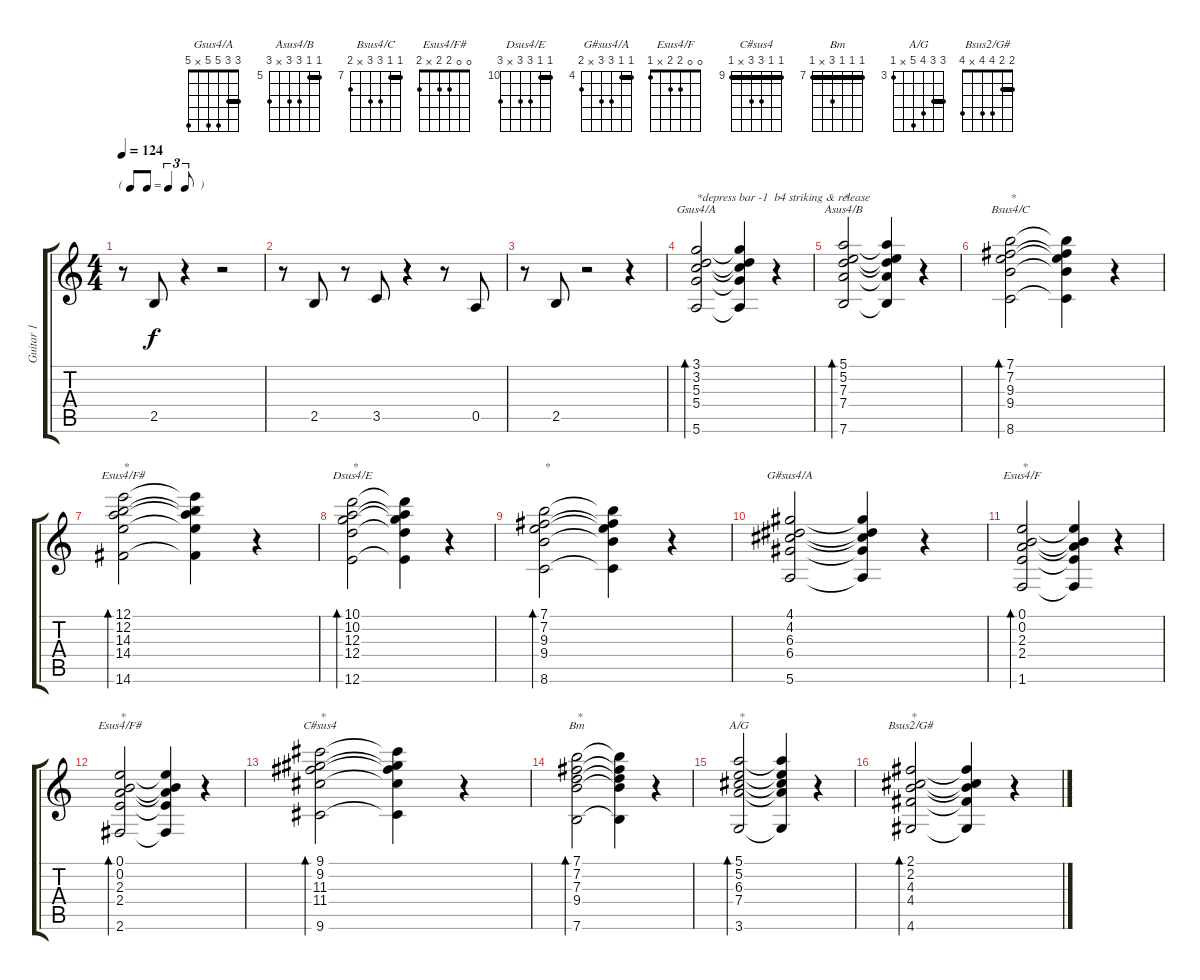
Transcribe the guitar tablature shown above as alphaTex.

\track ("Guitar 1" "Guitar 1") {instrument distortionguitar}
\staff {score tabs}
\tuning (E4 B3 G3 D3 A2 E2) {hide}
\chord ("Gsus4/A" 3 3 5 5 x 5) {barre 3}
\chord ("Asus4/B" 5 5 7 7 x 7) {firstfret 5 barre 5}
\chord ("Bsus4/C" 7 7 9 9 x 8) {firstfret 7 barre 7}
\chord ("Esus4/F#" 12 12 14 14 x 14) {firstfret 12 barre 12}
\chord ("Dsus4/E" 10 10 12 12 x 12) {firstfret 10 barre 10}
\chord ("G#sus4/A" 4 4 6 6 x 5) {firstfret 4 barre 4}
\chord ("Esus4/F" 0 0 2 2 x 1)
\chord ("Esus4/F#" 0 0 2 2 x 2)
\chord ("C#sus4" 9 9 11 11 x 9) {firstfret 9 barre 9}
\chord ("Bm" 7 7 7 9 x 7) {firstfret 7 barre 7}
\chord ("A/G" 5 5 6 7 x 3) {firstfret 3 barre 5}
\chord ("Bsus2/G#" 2 2 4 4 x 4) {barre 2}
\ts (4 4)
\tf triplet8th
\tempo 124
\clef g2
\ks c
r.8{dy f} 2.5.8 r.4 r.2 |
r.8 2.5.8 r.8 3.5.8 r.4 r.8 0.5.8 |
r.8 2.5.8 r.2 r.4 |
(3.1 3.2 5.3 5.4 5.6).2{bd 60 ch "Gsus4/A" txt "*depress bar -1  b4 striking & release" instrument electricguitarclean} (3.1{t} 3.2{t} 5.3{t} 5.4{t} 5.6{t}).4 r.4 |
(5.1 5.2 7.3 7.4 7.6).2{bd 60 ch "Asus4/B" txt "*"} (5.1{t} 5.2{t} 7.3{t} 7.4{t} 7.6{t}).4 r.4 |
(7.1 7.2 9.3 9.4 8.6).2{bd 60 ch "Bsus4/C" txt "*"} (7.1{t} 7.2{t} 9.3{t} 9.4{t} 8.6{t}).4 r.4 |
(12.1 12.2 14.3 14.4 14.6).2{bd 60 ch "Esus4/F#" txt "*"} (12.1{t} 12.2{t} 14.3{t} 14.4{t} 14.6{t}).4 r.4 |
(10.1 10.2 12.3 12.4 12.6).2{bd 60 ch "Dsus4/E" txt "*"} (10.1{t} 10.2{t} 12.3{t} 12.4{t} 12.6{t}).4 r.4 |
(7.1 7.2 9.3 9.4 8.6).2{bd 60 txt "*"} (7.1{t} 7.2{t} 9.3{t} 9.4{t} 8.6{t}).4 r.4 |
(4.1 4.2 6.3 6.4 5.6).2{ch "G#sus4/A"} (4.1{t} 4.2{t} 6.3{t} 6.4{t} 5.6{t}).4 r.4 |
(0.1 0.2 2.3 2.4 1.6).2{bd 60 ch "Esus4/F" txt "*"} (0.1{t} 0.2{t} 2.3{t} 2.4{t} 1.6{t}).4 r.4 |
(0.1 0.2 2.3 2.4 2.6).2{bd 60 ch "Esus4/F#" txt "*"} (0.1{t} 0.2{t} 2.3{t} 2.4{t} 2.6{t}).4 r.4 |
(9.1 9.2 11.3 11.4 9.6).2{bd 60 ch "C#sus4" txt "*"} (9.1{t} 9.2{t} 11.3{t} 11.4{t} 9.6{t}).4 r.4 |
(7.1 7.2 7.3 9.4 7.6).2{bd 60 ch "Bm" txt "*"} (7.1{t} 7.2{t} 7.3{t} 9.4{t} 7.6{t}).4 r.4 |
(5.1 5.2 6.3 7.4 3.6).2{bd 60 ch "A/G" txt "*"} (5.1{t} 5.2{t} 6.3{t} 7.4{t} 3.6{t}).4 r.4 |
(2.1 2.2 4.3 4.4 4.6).2{bd 60 ch "Bsus2/G#" txt "*"} (2.1{t} 2.2{t} 4.3{t} 4.4{t} 4.6{t}).4 r.4
